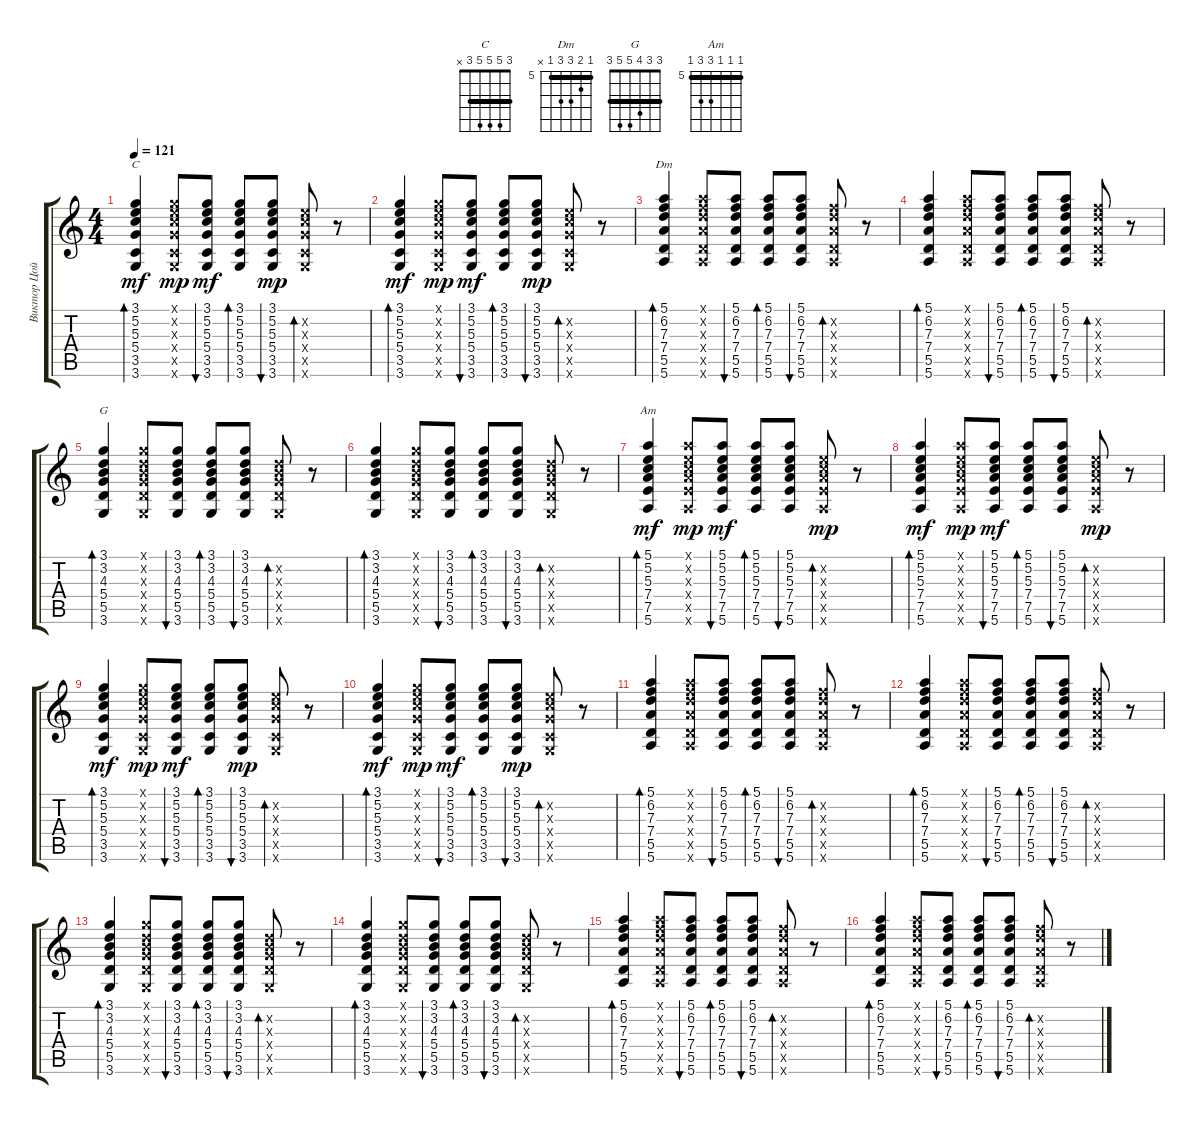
\track ("Виктор Цой" "Виктор Цой") {instrument acousticguitarnylon}
\staff {score tabs}
\tuning (E4 B3 G3 D3 A2 E2) {hide}
\chord ("C" 3 5 5 5 3 x) {barre 3}
\chord ("Dm" 5 6 7 7 5 x) {firstfret 5 barre 5}
\chord ("G" 3 3 4 5 5 3) {barre 3}
\chord ("Am" 5 5 5 7 7 5) {firstfret 5 barre 5}
\ts (4 4)
\tempo 121
\clef g2
\ks c
(3.1 5.2 5.3 5.4 3.5 3.6).4{bd 60 ch "C" dy mf} (3.1{x} 5.2{x} 5.3{x} 5.4{x} 3.5{x} 3.6{x}).8{dy mp} (3.1 5.2 5.3 5.4 3.5 3.6).8{bu 60 dy mf} (3.1 5.2 5.3 5.4 3.5 3.6).8{bd 60} (3.1 5.2 5.3 5.4 3.5 3.6).8{bu 60 dy mp} (5.2{x} 5.3{x} 5.4{x} 3.5{x} 3.6{x}).8{bd 60} r.8 |
(3.1 5.2 5.3 5.4 3.5 3.6).4{bd 60 dy mf} (3.1{x} 5.2{x} 5.3{x} 5.4{x} 3.5{x} 3.6{x}).8{dy mp} (3.1 5.2 5.3 5.4 3.5 3.6).8{bu 60 dy mf} (3.1 5.2 5.3 5.4 3.5 3.6).8{bd 60} (3.1 5.2 5.3 5.4 3.5 3.6).8{bu 60 dy mp} (5.2{x} 5.3{x} 5.4{x} 3.5{x} 3.6{x}).8{bd 60} r.8 |
(5.1 6.2 7.3 7.4 5.5 5.6).4{bd 60 ch "Dm"} (5.1{x} 6.2{x} 7.3{x} 7.4{x} 5.5{x} 5.6{x}).8 (5.1 6.2 7.3 7.4 5.5 5.6).8{bu 60} (5.1 6.2 7.3 7.4 5.5 5.6).8{bd 60} (5.1 6.2 7.3 7.4 5.5 5.6).8{bu 60} (6.2{x} 7.3{x} 7.4{x} 5.5{x} 5.6{x}).8{bd 60} r.8 |
(5.1 6.2 7.3 7.4 5.5 5.6).4{bd 60} (5.1{x} 6.2{x} 7.3{x} 7.4{x} 5.5{x} 5.6{x}).8 (5.1 6.2 7.3 7.4 5.5 5.6).8{bu 60} (5.1 6.2 7.3 7.4 5.5 5.6).8{bd 60} (5.1 6.2 7.3 7.4 5.5 5.6).8{bu 60} (6.2{x} 7.3{x} 7.4{x} 5.5{x} 5.6{x}).8{bd 60} r.8 |
(3.1 3.2 4.3 5.4 5.5 3.6).4{bd 60 ch "G"} (3.1{x} 3.2{x} 4.3{x} 5.4{x} 5.5{x} 3.6{x}).8 (3.1 3.2 4.3 5.4 5.5 3.6).8{bu 60} (3.1 3.2 4.3 5.4 5.5 3.6).8{bd 60} (3.1 3.2 4.3 5.4 5.5 3.6).8{bu 60} (3.2{x} 4.3{x} 5.4{x} 5.5{x} 3.6{x}).8{bd 60} r.8 |
(3.1 3.2 4.3 5.4 5.5 3.6).4{bd 60} (3.1{x} 3.2{x} 4.3{x} 5.4{x} 5.5{x} 3.6{x}).8 (3.1 3.2 4.3 5.4 5.5 3.6).8{bu 60} (3.1 3.2 4.3 5.4 5.5 3.6).8{bd 60} (3.1 3.2 4.3 5.4 5.5 3.6).8{bu 60} (3.2{x} 4.3{x} 5.4{x} 5.5{x} 3.6{x}).8{bd 60} r.8 |
(5.1 5.2 5.3 7.4 7.5 5.6).4{bd 60 ch "Am" dy mf} (5.1{x} 5.2{x} 5.3{x} 7.4{x} 7.5{x} 5.6{x}).8{dy mp} (5.1 5.2 5.3 7.4 7.5 5.6).8{bu 60 dy mf} (5.1 5.2 5.3 7.4 7.5 5.6).8{bd 60} (5.1 5.2 5.3 7.4 7.5 5.6).8{bu 60} (5.2{x} 5.3{x} 7.4{x} 7.5{x} 5.6{x}).8{bd 60 dy mp} r.8 |
(5.1 5.2 5.3 7.4 7.5 5.6).4{bd 60 dy mf} (5.1{x} 5.2{x} 5.3{x} 7.4{x} 7.5{x} 5.6{x}).8{dy mp} (5.1 5.2 5.3 7.4 7.5 5.6).8{bu 60 dy mf} (5.1 5.2 5.3 7.4 7.5 5.6).8{bd 60} (5.1 5.2 5.3 7.4 7.5 5.6).8{bu 60} (5.2{x} 5.3{x} 7.4{x} 7.5{x} 5.6{x}).8{bd 60 dy mp} r.8 |
(3.1 5.2 5.3 5.4 3.5 3.6).4{bd 60 dy mf} (3.1{x} 5.2{x} 5.3{x} 5.4{x} 3.5{x} 3.6{x}).8{dy mp} (3.1 5.2 5.3 5.4 3.5 3.6).8{bu 60 dy mf} (3.1 5.2 5.3 5.4 3.5 3.6).8{bd 60} (3.1 5.2 5.3 5.4 3.5 3.6).8{bu 60 dy mp} (5.2{x} 5.3{x} 5.4{x} 3.5{x} 3.6{x}).8{bd 60} r.8 |
(3.1 5.2 5.3 5.4 3.5 3.6).4{bd 60 dy mf} (3.1{x} 5.2{x} 5.3{x} 5.4{x} 3.5{x} 3.6{x}).8{dy mp} (3.1 5.2 5.3 5.4 3.5 3.6).8{bu 60 dy mf} (3.1 5.2 5.3 5.4 3.5 3.6).8{bd 60} (3.1 5.2 5.3 5.4 3.5 3.6).8{bu 60 dy mp} (5.2{x} 5.3{x} 5.4{x} 3.5{x} 3.6{x}).8{bd 60} r.8 |
(5.1 6.2 7.3 7.4 5.5 5.6).4{bd 60} (5.1{x} 6.2{x} 7.3{x} 7.4{x} 5.5{x} 5.6{x}).8 (5.1 6.2 7.3 7.4 5.5 5.6).8{bu 60} (5.1 6.2 7.3 7.4 5.5 5.6).8{bd 60} (5.1 6.2 7.3 7.4 5.5 5.6).8{bu 60} (6.2{x} 7.3{x} 7.4{x} 5.5{x} 5.6{x}).8{bd 60} r.8 |
(5.1 6.2 7.3 7.4 5.5 5.6).4{bd 60} (5.1{x} 6.2{x} 7.3{x} 7.4{x} 5.5{x} 5.6{x}).8 (5.1 6.2 7.3 7.4 5.5 5.6).8{bu 60} (5.1 6.2 7.3 7.4 5.5 5.6).8{bd 60} (5.1 6.2 7.3 7.4 5.5 5.6).8{bu 60} (6.2{x} 7.3{x} 7.4{x} 5.5{x} 5.6{x}).8{bd 60} r.8 |
(3.1 3.2 4.3 5.4 5.5 3.6).4{bd 60} (3.1{x} 3.2{x} 4.3{x} 5.4{x} 5.5{x} 3.6{x}).8 (3.1 3.2 4.3 5.4 5.5 3.6).8{bu 60} (3.1 3.2 4.3 5.4 5.5 3.6).8{bd 60} (3.1 3.2 4.3 5.4 5.5 3.6).8{bu 60} (3.2{x} 4.3{x} 5.4{x} 5.5{x} 3.6{x}).8{bd 60} r.8 |
(3.1 3.2 4.3 5.4 5.5 3.6).4{bd 60} (3.1{x} 3.2{x} 4.3{x} 5.4{x} 5.5{x} 3.6{x}).8 (3.1 3.2 4.3 5.4 5.5 3.6).8{bu 60} (3.1 3.2 4.3 5.4 5.5 3.6).8{bd 60} (3.1 3.2 4.3 5.4 5.5 3.6).8{bu 60} (3.2{x} 4.3{x} 5.4{x} 5.5{x} 3.6{x}).8{bd 60} r.8 |
(5.1 6.2 7.3 7.4 5.5 5.6).4{bd 60} (5.1{x} 6.2{x} 7.3{x} 7.4{x} 5.5{x} 5.6{x}).8 (5.1 6.2 7.3 7.4 5.5 5.6).8{bu 60} (5.1 6.2 7.3 7.4 5.5 5.6).8{bd 60} (5.1 6.2 7.3 7.4 5.5 5.6).8{bu 60} (6.2{x} 7.3{x} 7.4{x} 5.5{x} 5.6{x}).8{bd 60} r.8 |
(5.1 6.2 7.3 7.4 5.5 5.6).4{bd 60} (5.1{x} 6.2{x} 7.3{x} 7.4{x} 5.5{x} 5.6{x}).8 (5.1 6.2 7.3 7.4 5.5 5.6).8{bu 60} (5.1 6.2 7.3 7.4 5.5 5.6).8{bd 60} (5.1 6.2 7.3 7.4 5.5 5.6).8{bu 60} (6.2{x} 7.3{x} 7.4{x} 5.5{x} 5.6{x}).8{bd 60} r.8
